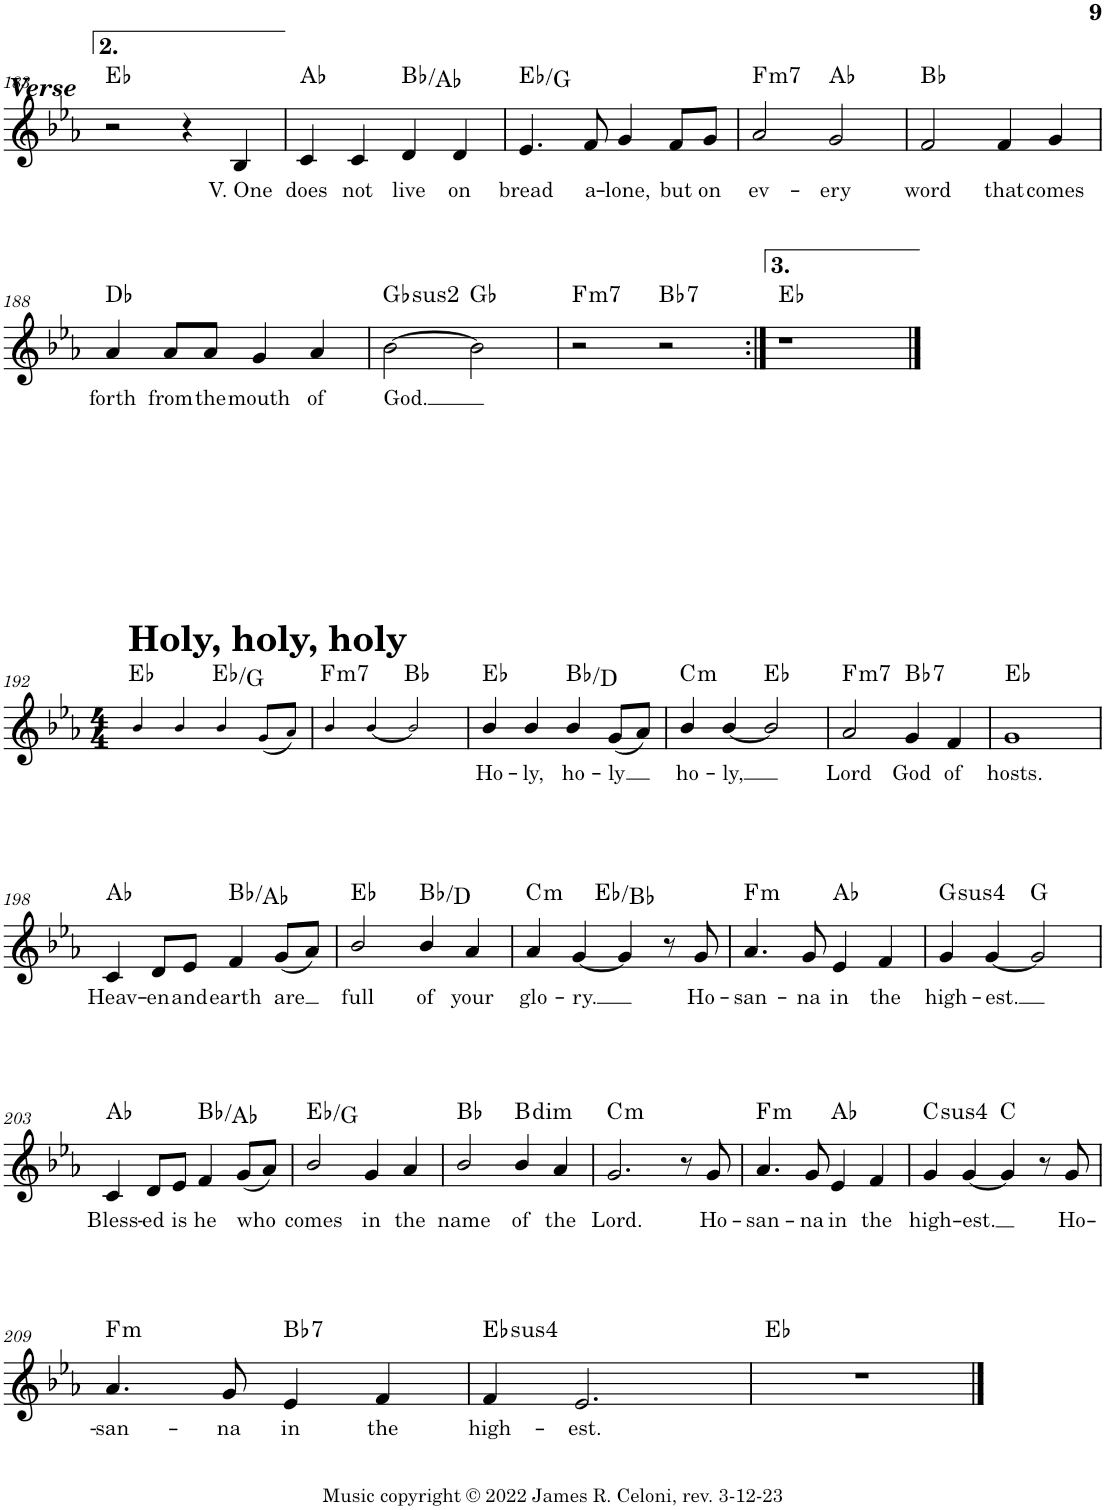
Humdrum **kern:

**kern	**text	**harte
*part1	*part1	*part1
*staff1	*staff1	*
*I"Piano	*	*
*I'Pno.	*	*
!!LO:PB:g=z
*clefG2	*	*
*k[b-e-a-]	*	*
*M4/4	*	*
=183	=183	=183
!LO:TX:b:Bi:t=Verse	!	!
2r	.	Eb:maj
4r	.	.
!	!LO:LY:b	!
4B-/	V. One	.
=184	=184	=184
!	!LO:LY:b	!
4c/	does	Ab:maj
!	!LO:LY:b	!
4c/	not	.
!	!LO:LY:b	!
4d/	live	Bb:maj/b7
!	!LO:LY:b	!
4d/	on	.
=185	=185	=185
!	!LO:LY:b	!
4.e-/	bread	Eb:maj/3
!	!LO:LY:b	!
8f/	a-	.
!	!LO:LY:b	!
4g/	-lone,	.
!	!LO:LY:b	!
8f/L	but	.
!	!LO:LY:b	!
8g/J	on	.
=186	=186	=186
!	!LO:LY:b	!LO:H:kt=m7
2a-/	ev-	F:min7
!	!LO:LY:b	!
2g/	-ery	Ab:maj
=187	=187	=187
!	!LO:LY:b	!
2f/	word	Bb:maj
!	!LO:LY:b	!
4f/	that	.
!	!LO:LY:b	!
4g/	comes	.
!!LO:LB:g=z
=188	=188	=188
!	!LO:LY:b	!
4a-/	forth	Db:maj
!	!LO:LY:b	!
8a-/L	from	.
!	!LO:LY:b	!
8a-/J	the	.
!	!LO:LY:b	!
4g/	mouth	.
!	!LO:LY:b	!
4a-/	of	.
=189	=189	=189
!	!LO:LY:b	!LO:H:kt=2
[2b-\	God.	Gb:(1,2,5)
2b-\]	.	Gb:maj
=190	=190	=190
!	!	!LO:H:kt=m7
2r	.	F:min7
!	!	!LO:H:kt=7
2r	.	Bb:7
=191:|!	=191:|!	=191:|!
1r	.	Eb:maj
!!LO:LB:g=z
==192	==192	==192
*M4/4	*	*
!LO:TX:a:B:t=Holy, holy, holy	!	!
4b-!/	.	Eb:maj
4b-!/	.	.
4b-!/	.	Eb:maj/3
(8g!/L	.	.
8a-!/J)	.	.
=193	=193	=193
!	!	!LO:H:kt=m7
4b-!/	.	F:min7
[4b-!/	.	.
2b-!/]	.	Bb:maj
=194	=194	=194
!	!LO:LY:b	!
4b-/	Ho-	Eb:maj
!	!LO:LY:b	!
4b-/	-ly,	.
!	!LO:LY:b	!
4b-/	ho-	Bb:maj/3
!	!LO:LY:b	!
(8g/L	-ly	.
8a-/J)	.	.
=195	=195	=195
!	!LO:LY:b	!LO:H:kt=m
4b-/	ho-	C:min
!	!LO:LY:b	!
[4b-/	-ly,	.
2b-/]	.	Eb:maj
=196	=196	=196
!	!LO:LY:b	!LO:H:kt=m7
2a-/	Lord	F:min7
!	!LO:LY:b	!LO:H:kt=7
4g/	God	Bb:7
!	!LO:LY:b	!
4f/	of	.
=197	=197	=197
!	!LO:LY:b	!
1g	hosts.	Eb:maj
!!LO:LB:g=z
=198	=198	=198
!	!LO:LY:b	!
4c/	Heav-	Ab:maj
!	!LO:LY:b	!
8d/L	-en	.
!	!LO:LY:b	!
8e-/J	and	.
!	!LO:LY:b	!
4f/	earth	Bb:maj/b7
!	!LO:LY:b	!
(8g/L	are	.
8a-/J)	.	.
=199	=199	=199
!	!LO:LY:b	!
2b-/	full	Eb:maj
!	!LO:LY:b	!
4b-/	of	Bb:maj/3
!	!LO:LY:b	!
4a-/	your	.
=200	=200	=200
!	!LO:LY:b	!LO:H:kt=m
*^	*	*
4a-/	4.ryy	glo-	C:min
!	!	!LO:LY:b	!
[4g/	.	-ry.	.
.	2ryy	.	Eb:maj/5
4g/]	.	.	.
8r	.	.	.
!	!	!LO:LY:b	!
8g/	8ryy	Ho-	.
=201	=201	=201	=201
!	!	!LO:LY:b	!LO:H:kt=m
*v	*v	*	*
4.a-/	-san-	F:min
!	!LO:LY:b	!
8g/	-na	.
!	!LO:LY:b	!
4e-/	in	Ab:maj
!	!LO:LY:b	!
4f/	the	.
=202	=202	=202
!	!LO:LY:b	!LO:H:kt=4
4g/	high-	G:sus4
!	!LO:LY:b	!
[4g/	-est.	.
2g/]	.	G:maj
!!LO:LB:g=z
=203	=203	=203
!	!LO:LY:b	!
4c/	Bless-	Ab:maj
!	!LO:LY:b	!
8d/L	-ed	.
!	!LO:LY:b	!
8e-/J	is	.
!	!LO:LY:b	!
4f/	he	Bb:maj/b7
!	!LO:LY:b	!
(8g/L	who	.
8a-/J)	.	.
=204	=204	=204
!	!LO:LY:b	!
2b-/	comes	Eb:maj/3
!	!LO:LY:b	!
4g/	in	.
!	!LO:LY:b	!
4a-/	the	.
=205	=205	=205
!	!LO:LY:b	!
2b-/	name	Bb:maj
!	!LO:LY:b	!LO:H:kt=dim
4b-/	of	B:dim
!	!LO:LY:b	!
4a-/	the	.
=206	=206	=206
!	!LO:LY:b	!LO:H:kt=m
2.g/	Lord.	C:min
8r	.	.
!	!LO:LY:b	!
8g/	Ho-	.
=207	=207	=207
!	!LO:LY:b	!LO:H:kt=m
4.a-/	-san-	F:min
!	!LO:LY:b	!
8g/	-na	.
!	!LO:LY:b	!
4e-/	in	Ab:maj
!	!LO:LY:b	!
4f/	the	.
=208	=208	=208
!	!LO:LY:b	!LO:H:kt=4
4g/	high-	C:sus4
!	!LO:LY:b	!
[4g/	-est.	.
4g/]	.	C:maj
8r	.	.
!	!LO:LY:b	!
8g/	Ho-	.
!!LO:LB:g=z
=209	=209	=209
!	!LO:LY:b	!LO:H:kt=m
4.a-/	-san-	F:min
!	!LO:LY:b	!
8g/	-na	.
!	!LO:LY:b	!LO:H:kt=7
4e-/	in	Bb:7
!	!LO:LY:b	!
4f/	the	.
=210	=210	=210
!	!LO:LY:b	!LO:H:kt=4
4f/	high-	Eb:sus4
!	!LO:LY:b	!
2.e-/	-est.	.
=211	=211	=211
1r	.	Eb:maj
==	==	==
*-	*-	*-
